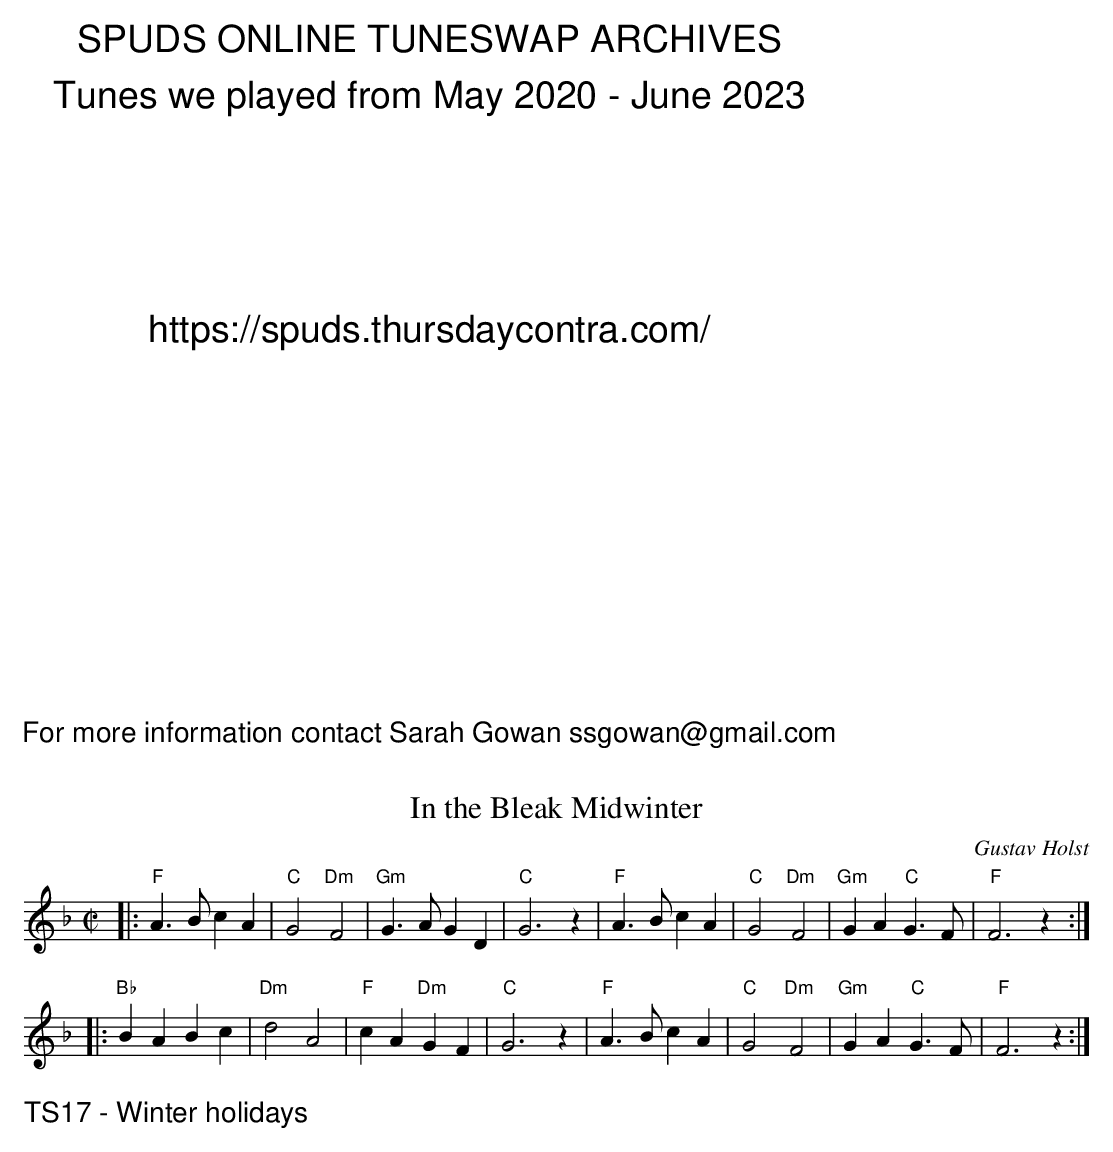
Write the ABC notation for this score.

X:1
T:In the Bleak Midwinter
C:Gustav Holst
M:C|
L:1/4
K:F
|:"F"A>B cA |"C"G2 "Dm"F2|"Gm"G>A GD|"C"G3z|\
"F"A>B cA|"C"G2 "Dm"F2|"Gm"GA "C"G>F|"F"F3z:|
|:"Bb"BA Bc|"Dm"d2 A2|"F"cA "Dm"GF |"C"G3 z|\
"F"A>B cA|"C"G2 "Dm"F2|"Gm"GA "C"G>F|"F"F3z:|
